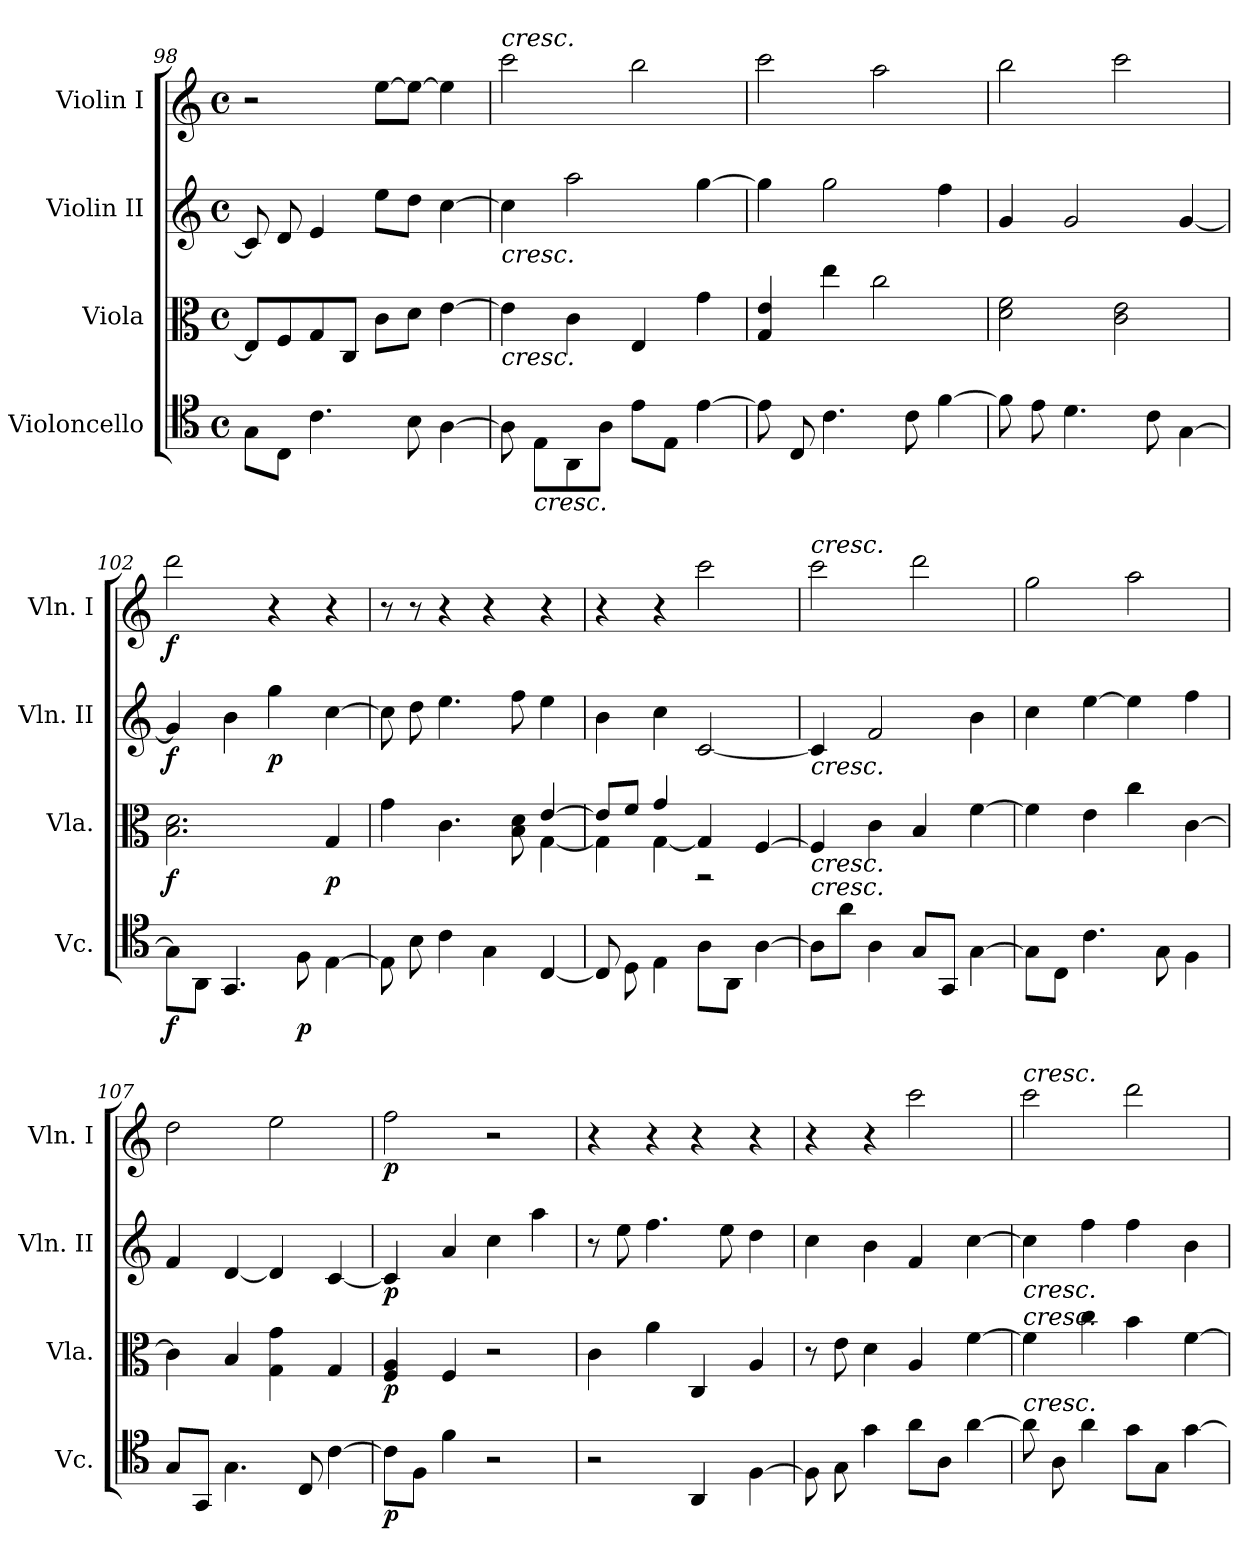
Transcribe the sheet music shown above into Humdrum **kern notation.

**kern	**dynam	**kern	**dynam	**kern	**dynam	**kern	**dynam
*part4	*part4	*part3	*part3	*part2	*part2	*part1	*part1
*staff4	*staff4	*staff3	*staff3	*staff2	*staff2	*staff1	*staff1
*I"Violoncello	*	*I"Viola	*	*I"Violin II	*	*I"Violin I	*
*I'Vc.	*	*I'Vla.	*	*I'Vln. II	*	*I'Vln. I	*
*clefC4	*	*clefC3	*	*clefG2	*	*clefG2	*
*k[]	*	*k[]	*	*k[]	*	*k[]	*
*M4/4	*	*M4/4	*	*M4/4	*	*M4/4	*
*met(c)	*	*met(c)	*	*met(c)	*	*met(c)	*
=98	=98	=98	=98	=98	=98	=98	=98
8G\L	.	8E/L]	.	8c/]	.	2r	.
8C\J	.	8F/	.	8d/	.	.	.
4.c\	.	8G/	.	4e/	.	.	.
.	.	8C/J	.	.	.	.	.
.	.	8c\L	.	8ee\L	.	[8ee\L	.
8B\	.	8d\J	.	8dd\J	.	8ee\J_	.
[4A\	.	[4e\	.	[4cc\	.	4ee\]	.
=99	=99	=99	=99	=99	=99	=99	=99
!	!	!	!	!	!	!LO:TX:a:i:t=cresc.	!
!	!	!	!	!LO:TX:b:i:t=cresc.	!	!	!
!	!	!LO:TX:b:i:t=cresc.	!	!	!	!	!
8A\]	.	4e\]	.	4cc\]	.	2ccc\	.
!LO:TX:b:i:t=cresc.	!	!	!	!	!	!	!
8E\L	.	.	.	.	.	.	.
8AA\	.	4c\	.	2aa\	.	.	.
8A\J	.	.	.	.	.	.	.
8e\L	.	4E/	.	.	.	2bb\	.
8E\J	.	.	.	.	.	.	.
[4e\	.	4g\	.	[4gg\	.	.	.
=100	=100	=100	=100	=100	=100	=100	=100
8e\]	.	4G/ 4e/	.	4gg\]	.	2ccc\	.
8C/	.	.	.	.	.	.	.
4.c\	.	4ee\	.	2gg\	.	.	.
.	.	2cc\	.	.	.	2aa\	.
8c\	.	.	.	.	.	.	.
[4f\	.	.	.	4ff\	.	.	.
=101	=101	=101	=101	=101	=101	=101	=101
8f\]	.	2d\ 2f\	.	4g/	.	2bb\	.
8e\	.	.	.	.	.	.	.
4.d\	.	.	.	2g/	.	.	.
.	.	2c\ 2e\	.	.	.	2ccc\	.
8c\	.	.	.	.	.	.	.
[4G\	.	.	.	[4g/	.	.	.
=102	=102	=102	=102	=102	=102	=102	=102
!	!LO:DY:b	!	!LO:DY:b	!	!LO:DY:b	!	!LO:DY:b
8G\L]	f	2.B\ 2.d\	f	4g/]	f	2ddd\	f
8AA\J	.	.	.	.	.	.	.
4.GG/	.	.	.	4b\	.	.	.
!	!	!	!	!	!LO:DY:b	!	!
.	.	.	.	4gg\	p	4r	.
!	!LO:DY:b	!	!	!	!	!	!
8F\	p	.	.	.	.	.	.
!	!	!	!LO:DY:b	!	!	!	!
[4E\	.	4G/	p	[4cc\	.	4r	.
=103	=103	=103	=103	=103	=103	=103	=103
*	*	*^	*	*	*	*	*
8E\]	.	4g\	2.ryy	.	8cc\]	.	8r	.
8B\	.	.	.	.	8dd\	.	8r	.
4c\	.	4.c\	.	.	4.ee\	.	4r	.
4G\	.	.	.	.	.	.	4r	.
.	.	8B\ 8d\	.	.	8ff\	.	.	.
[4C/	.	[4e/	[4G\	.	4ee\	.	4r	.
=104	=104	=104	=104	=104	=104	=104	=104	=104
8C/]	.	8e/L]	4G\]	.	4b\	.	4r	.
8D\	.	8f/J	.	.	.	.	.	.
4E\	.	4g/	[4G\	.	4cc\	.	4r	.
8A\L	.	4G/]	2r	.	[2c/	.	2ccc\	.
8AA\J	.	.	.	.	.	.	.	.
[4A\	.	[4F/	.	.	.	.	.	.
*	*	*v	*v	*	*	*	*	*
=105	=105	=105	=105	=105	=105	=105	=105
!	!	!	!	!	!	!LO:TX:a:i:t=cresc.	!
!	!	!	!	!LO:TX:b:i:t=cresc.	!	!	!
!	!	!LO:TX:b:i:t=cresc.	!	!	!	!	!
!LO:TX:a:i:t=cresc.	!	!	!	!	!	!	!
8A\L]	.	4F/]	.	4c/]	.	2ccc\	.
8a\J	.	.	.	.	.	.	.
4A\	.	4c\	.	2f/	.	.	.
8G/L	.	4B/	.	.	.	2ddd\	.
8GG/J	.	.	.	.	.	.	.
[4G\	.	[4f\	.	4b\	.	.	.
=106	=106	=106	=106	=106	=106	=106	=106
8G\L]	.	4f\]	.	4cc\	.	2gg\	.
8C\J	.	.	.	.	.	.	.
4.c\	.	4e\	.	[4ee\	.	.	.
.	.	4cc\	.	4ee\]	.	2aa\	.
8G\	.	.	.	.	.	.	.
4F\	.	[4c\	.	4ff\	.	.	.
=107	=107	=107	=107	=107	=107	=107	=107
8G/L	.	4c\]	.	4f/	.	2dd\	.
8GG/J	.	.	.	.	.	.	.
4.G\	.	4B/	.	[4d/	.	.	.
.	.	4G\ 4g\	.	4d/]	.	2ee\	.
8C/	.	.	.	.	.	.	.
[4c\	.	4G/	.	[4c/	.	.	.
=108	=108	=108	=108	=108	=108	=108	=108
!	!LO:DY:b	!	!LO:DY:b	!	!LO:DY:b	!	!LO:DY:b
8c\L]	p	4F/ 4A/	p	4c/]	p	2ff\	p
8F\J	.	.	.	.	.	.	.
4f\	.	4F/	.	4a/	.	.	.
2r	.	2r	.	4cc\	.	2r	.
.	.	.	.	4aa\	.	.	.
=109	=109	=109	=109	=109	=109	=109	=109
2r	.	4c\	.	8r	.	4r	.
.	.	.	.	8ee\	.	.	.
.	.	4a\	.	4.ff\	.	4r	.
4AA/	.	4C/	.	.	.	4r	.
.	.	.	.	8ee\	.	.	.
[4F\	.	4A/	.	4dd\	.	4r	.
=110	=110	=110	=110	=110	=110	=110	=110
8F\]	.	8r	.	4cc\	.	4r	.
8G\	.	8e\	.	.	.	.	.
4g\	.	4d\	.	4b\	.	4r	.
8a\L	.	4A/	.	4f/	.	2ccc\	.
8A\J	.	.	.	.	.	.	.
[4a\	.	[4f\	.	[4cc\	.	.	.
=111	=111	=111	=111	=111	=111	=111	=111
!	!	!	!	!	!	!LO:TX:a:i:t=cresc.	!
!	!	!	!	!LO:TX:b:i:t=cresc.	!	!	!
!	!	!LO:TX:a:i:t=cresc.	!	!	!	!	!
!LO:TX:a:i:t=cresc.	!	!	!	!	!	!	!
8a\]	.	4f\]	.	4cc\]	.	2ccc\	.
8A\	.	.	.	.	.	.	.
4a\	.	4cc\	.	4ff\	.	.	.
8g\L	.	4b\	.	4ff\	.	2ddd\	.
8G\J	.	.	.	.	.	.	.
[4g\	.	[4f\	.	4b\	.	.	.
=	=	=	=	=	=	=	=
*-	*-	*-	*-	*-	*-	*-	*-
